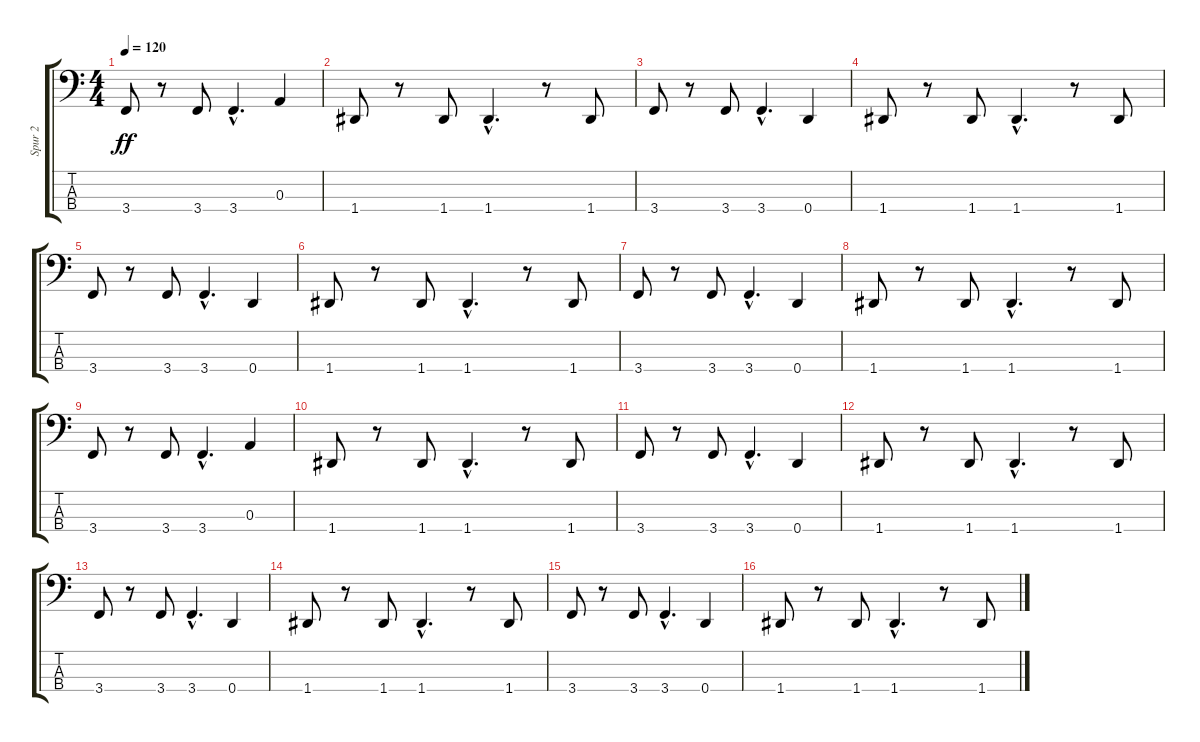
\track ("Spur 2" "Spur 2") {instrument electricbassfinger}
\staff {score tabs}
\tuning (G2 D2 A1 D1) {hide}
\ts (4 4)
\tempo 120
\clef f4
\ks c
3.4.8{dy ff} r.8 3.4.8 3.4{hac}.4{d} 0.3.4 |
1.4.8 r.8 1.4.8 1.4{hac}.4{d} r.8 1.4.8 |
3.4.8 r.8 3.4.8 3.4{hac}.4{d} 0.4.4 |
1.4.8 r.8 1.4.8 1.4{hac}.4{d} r.8 1.4.8 |
3.4.8 r.8 3.4.8 3.4{hac}.4{d} 0.4.4 |
1.4.8 r.8 1.4.8 1.4{hac}.4{d} r.8 1.4.8 |
3.4.8 r.8 3.4.8 3.4{hac}.4{d} 0.4.4 |
1.4.8 r.8 1.4.8 1.4{hac}.4{d} r.8 1.4.8 |
3.4.8 r.8 3.4.8 3.4{hac}.4{d} 0.3.4 |
1.4.8 r.8 1.4.8 1.4{hac}.4{d} r.8 1.4.8 |
3.4.8 r.8 3.4.8 3.4{hac}.4{d} 0.4.4 |
1.4.8 r.8 1.4.8 1.4{hac}.4{d} r.8 1.4.8 |
3.4.8 r.8 3.4.8 3.4{hac}.4{d} 0.4.4 |
1.4.8 r.8 1.4.8 1.4{hac}.4{d} r.8 1.4.8 |
3.4.8 r.8 3.4.8 3.4{hac}.4{d} 0.4.4 |
1.4.8 r.8 1.4.8 1.4{hac}.4{d} r.8 1.4.8
